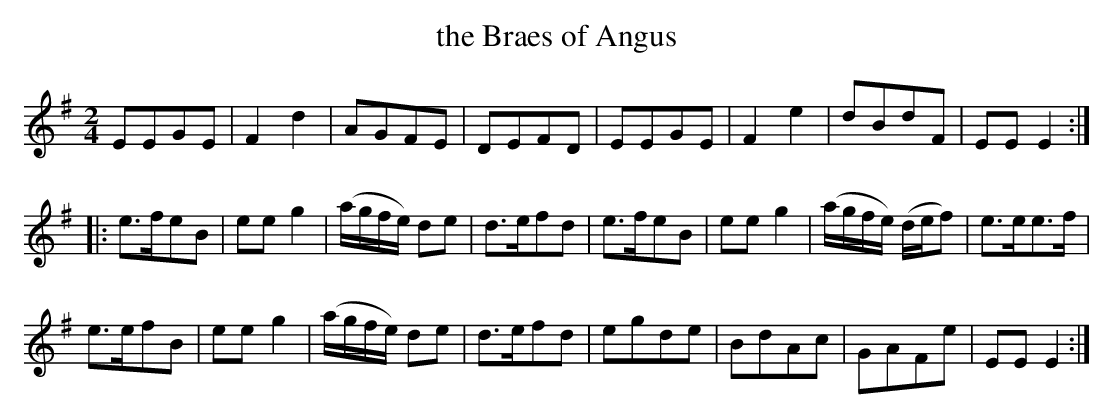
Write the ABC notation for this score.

X:1
T:the Braes of Angus
M:2/4
L:1/8
K:EMin
EEGE |F2d2| AGFE             |DEFD  |\
EEGE |F2e2| dBdF             |EE E2:|
|:e>feB|eeg2|(a/g/f/e/)  de    |d>efd |\
e>feB|eeg2|(a/g/f/e/) (d/e/f)|e>ee>f|
e>efB|eeg2|(a/g/f/e/)  de    |d>efd |\
egde |BdAc| GAFe             |EE E2:|
